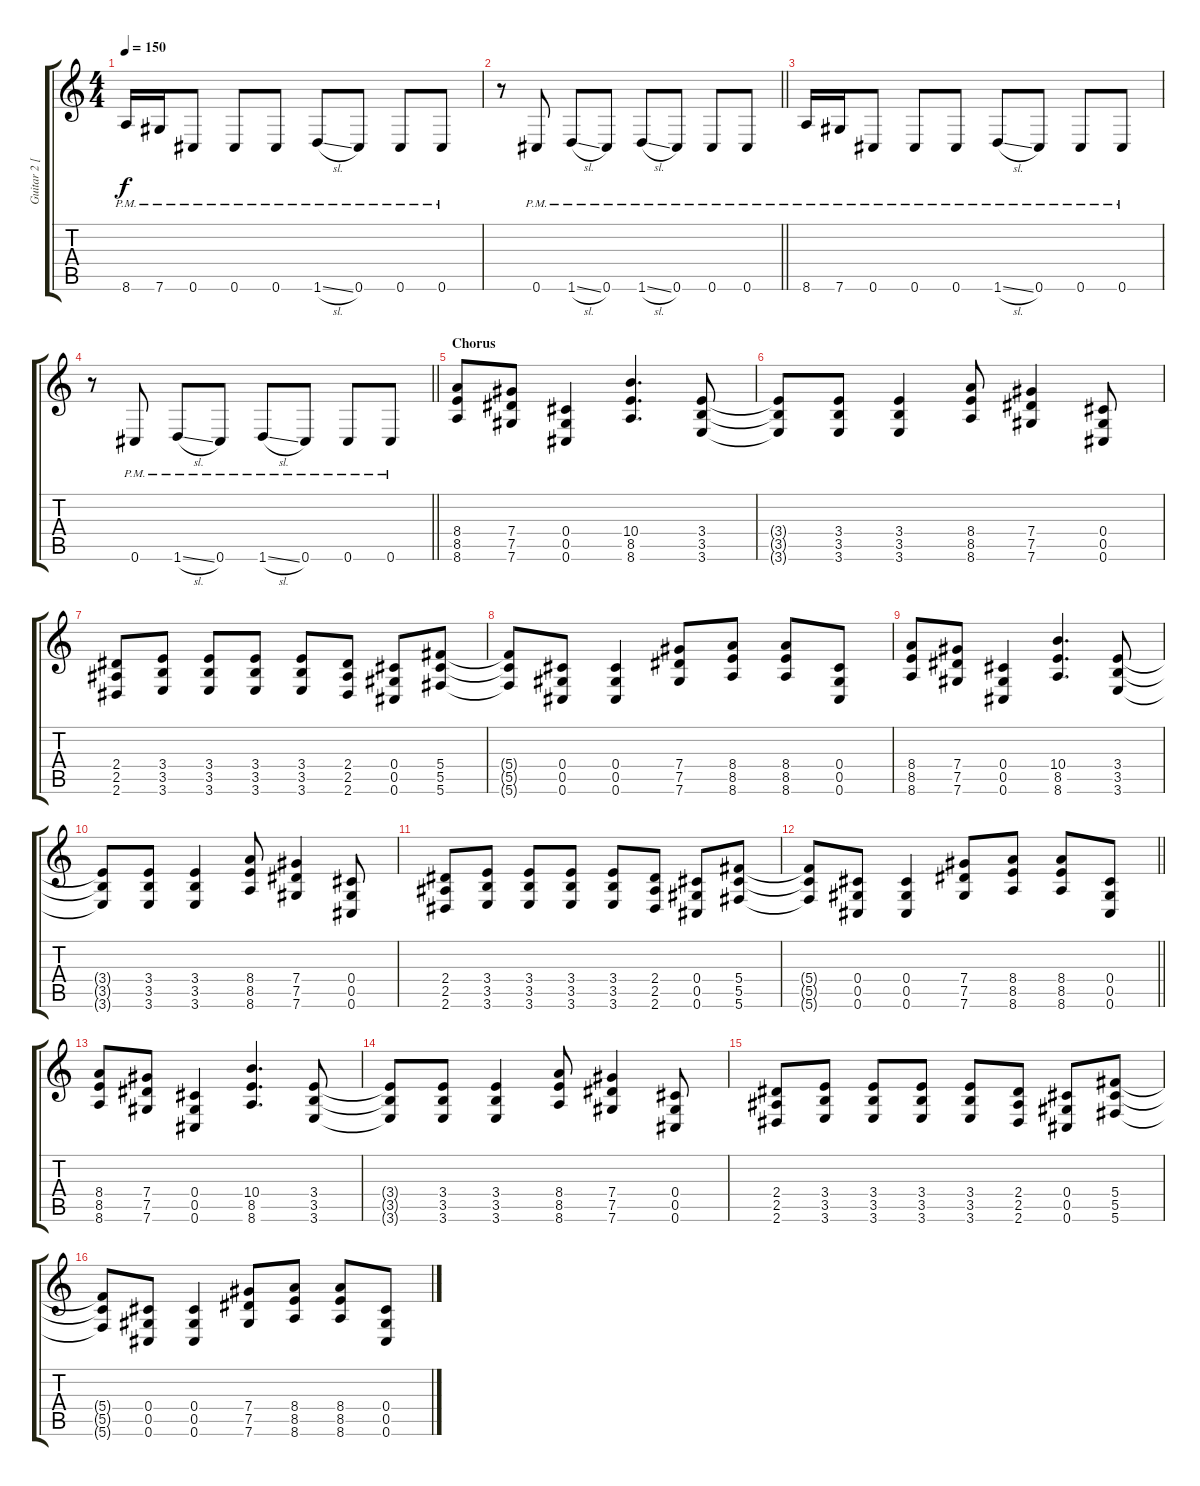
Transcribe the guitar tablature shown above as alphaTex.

\track ("Guitar 2 [Mike Shinoda]" "Guitar 2 [") {instrument overdrivenguitar}
\staff {score tabs}
\tuning (Eb4 Bb3 Gb3 Db3 Ab2 Db2) {hide}
\ts (4 4)
\tempo 150
\clef g2
\ks c
8.6{pm}.16{dy f} 7.6{pm}.16 0.6{pm}.8 0.6{pm}.8 0.6{pm}.8 1.6{sl pm}.8 0.6{pm}.8 0.6{pm}.8 0.6{pm}.8 |
\barLineRight lightlight
r.8 0.6{pm}.8 1.6{sl pm}.8 0.6{pm}.8 1.6{sl pm}.8 0.6{pm}.8 0.6{pm}.8 0.6{pm}.8 |
8.6{pm}.16 7.6{pm}.16 0.6{pm}.8 0.6{pm}.8 0.6{pm}.8 1.6{sl pm}.8 0.6{pm}.8 0.6{pm}.8 0.6{pm}.8 |
\barLineRight lightlight
r.8 0.6{pm}.8 1.6{sl pm}.8 0.6{pm}.8 1.6{sl pm}.8 0.6{pm}.8 0.6{pm}.8 0.6{pm}.8 |
\section ("" "Chorus")
(8.4 8.5 8.6).8 (7.4 7.5 7.6).8 (0.4 0.5 0.6).4 (10.4 8.5 8.6).4{d} (3.4 3.5 3.6).8 |
(3.4{t} 3.5{t} 3.6{t}).8 (3.4 3.5 3.6).8 (3.4 3.5 3.6).4 (8.4 8.5 8.6).8 (7.4 7.5 7.6).4 (0.4 0.5 0.6).8 |
(2.4 2.5 2.6).8 (3.4 3.5 3.6).8 (3.4 3.5 3.6).8 (3.4 3.5 3.6).8 (3.4 3.5 3.6).8 (2.4 2.5 2.6).8 (0.4 0.5 0.6).8 (5.4 5.5 5.6).8 |
(5.4{t} 5.5{t} 5.6{t}).8 (0.4 0.5 0.6).8 (0.4 0.5 0.6).4 (7.4 7.5 7.6).8 (8.4 8.5 8.6).8 (8.4 8.5 8.6).8 (0.4 0.5 0.6).8 |
(8.4 8.5 8.6).8 (7.4 7.5 7.6).8 (0.4 0.5 0.6).4 (10.4 8.5 8.6).4{d} (3.4 3.5 3.6).8 |
(3.4{t} 3.5{t} 3.6{t}).8 (3.4 3.5 3.6).8 (3.4 3.5 3.6).4 (8.4 8.5 8.6).8 (7.4 7.5 7.6).4 (0.4 0.5 0.6).8 |
(2.4 2.5 2.6).8 (3.4 3.5 3.6).8 (3.4 3.5 3.6).8 (3.4 3.5 3.6).8 (3.4 3.5 3.6).8 (2.4 2.5 2.6).8 (0.4 0.5 0.6).8 (5.4 5.5 5.6).8 |
\barLineRight lightlight
(5.4{t} 5.5{t} 5.6{t}).8 (0.4 0.5 0.6).8 (0.4 0.5 0.6).4 (7.4 7.5 7.6).8 (8.4 8.5 8.6).8 (8.4 8.5 8.6).8 (0.4 0.5 0.6).8 |
(8.4 8.5 8.6).8 (7.4 7.5 7.6).8 (0.4 0.5 0.6).4 (10.4 8.5 8.6).4{d} (3.4 3.5 3.6).8 |
(3.4{t} 3.5{t} 3.6{t}).8 (3.4 3.5 3.6).8 (3.4 3.5 3.6).4 (8.4 8.5 8.6).8 (7.4 7.5 7.6).4 (0.4 0.5 0.6).8 |
(2.4 2.5 2.6).8 (3.4 3.5 3.6).8 (3.4 3.5 3.6).8 (3.4 3.5 3.6).8 (3.4 3.5 3.6).8 (2.4 2.5 2.6).8 (0.4 0.5 0.6).8 (5.4 5.5 5.6).8 |
(5.4{t} 5.5{t} 5.6{t}).8 (0.4 0.5 0.6).8 (0.4 0.5 0.6).4 (7.4 7.5 7.6).8 (8.4 8.5 8.6).8 (8.4 8.5 8.6).8 (0.4 0.5 0.6).8
